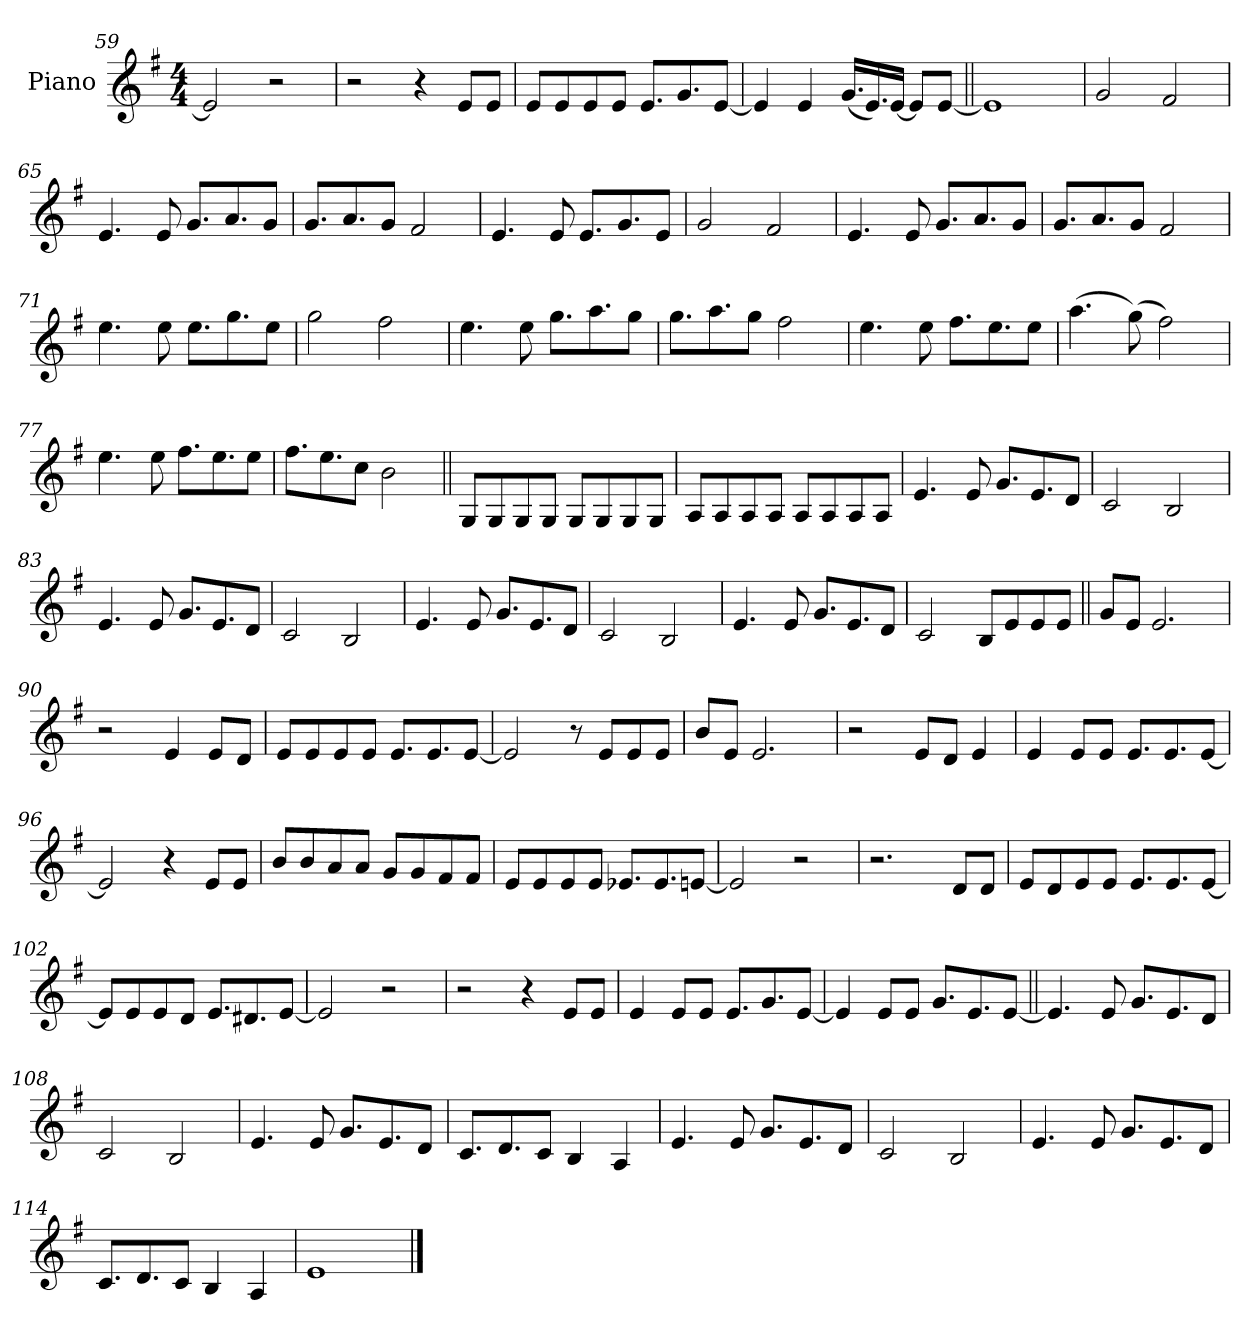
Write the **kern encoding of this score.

**kern
*part1
*staff1
*I"Piano
*I'Pno.
*clefG2
*k[f#]
*M4/4
=59
2e]
2r
=60
2r
4r
8eL
8eJ
=61
8eL
8e
8e
8eJ
8.eL
8.g
[8eJ
=62
4e]
4e
(16.gLL
16.e)
[16eJJ
8eL]
[8eJ
=63||
1e]
=64
2g
2f#
=65
4.e
8e
8.gL
8.a
8gJ
=66
8.gL
8.a
8gJ
2f#
=67
4.e
8e
8.eL
8.g
8eJ
=68
2g
2f#
=69
4.e
8e
8.gL
8.a
8gJ
=70
8.gL
8.a
8gJ
2f#
=71
4.ee
8ee
8.eeL
8.gg
8eeJ
=72
2gg
2ff#
=73
4.ee
8ee
8.ggL
8.aa
8ggJ
=74
8.ggL
8.aa
8ggJ
2ff#
=75
4.ee
8ee
8.ff#L
8.ee
8eeJ
=76
(4.aa
(8gg)
2ff#)
=77
4.ee
8ee
8.ff#L
8.ee
8eeJ
=78
8.ff#L
8.ee
8ccJ
2b
=79||
8GL
8G
8G
8GJ
8GL
8G
8G
8GJ
=80
8AL
8A
8A
8AJ
8AL
8A
8A
8AJ
=81
4.e!
8e!
8.g!L
8.e!
8d!J
=82
2c!
2B!
=83
4.e!
8e!
8.g!L
8.e!
8d!J
=84
2c!
2B!
=85
4.e!
8e!
8.g!L
8.e!
8d!J
=86
2c!
2B!
=87
4.e!
8e!
8.g!L
8.e!
8d!J
=88
2c!
8B!L
8e
8e
8eJ
=89||
8gL
8eJ
2.e
=90
2r
4e
8eL
8dJ
=91
8eL
8e
8e
8eJ
8.eL
8.e
[8eJ
=92
2e]
8r
8eL
8e
8eJ
=93
8bL
8eJ
2.e
=94
2r
8eL
8dJ
4e
=95
4e
8eL
8eJ
8.eL
8.e
[8eJ
=96
2e]
4r
8eL
8eJ
=97
8bL
8b
8a
8aJ
8gL
8g
8f#
8f#J
=98
8eL
8e
8e
8eJ
8.e-XL
8.e-
[8enJ
=99
2e]
2r
=100
2.r
8dL
8dJ
=101
8eL
8d
8e
8eJ
8.eL
8.e
[8eJ
=102
8eL]
8e
8e
8dJ
8.eL
8.d#X
[8eJ
=103
2e]
2r
=104
2r
4r
8eL
8eJ
=105
4e
8eL
8eJ
8.eL
8.g
[8eJ
=106
4e]
8eL
8eJ
8.gL
8.e
[8eJ
=107||
4.e]
8e
8.gL
8.e
8dJ
=108
2c
2B
=109
4.e
8e
8.gL
8.e
8dJ
=110
8.cL
8.d
8cJ
4B
4A
=111
4.e
8e
8.gL
8.e
8dJ
=112
2c
2B
=113
4.e
8e
8.gL
8.e
8dJ
=114
8.cL
8.d
8cJ
4B
4A
=115
1e
==
*-
